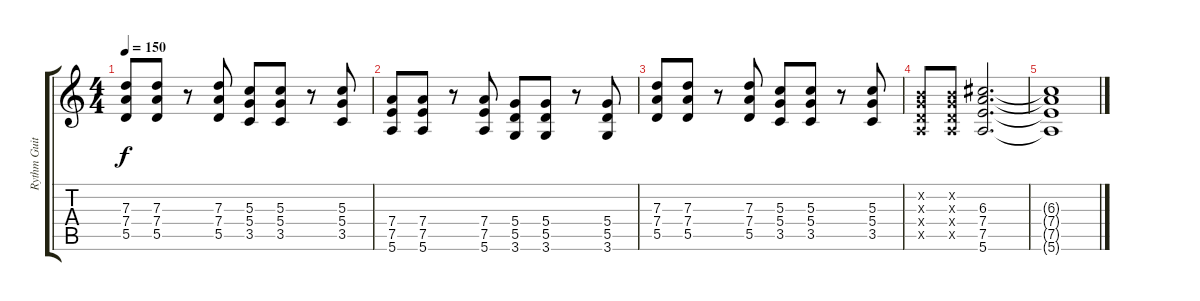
\track ("Rythm Guitar" "Rythm Guit") {instrument distortionguitar}
\staff {score tabs}
\tuning (E4 B3 G3 D3 A2 E2) {hide}
\ts (4 4)
\tempo 150
\clef g2
\ks c
(7.3 7.4 5.5).8{dy f} (7.3 7.4 5.5).8 r.8 (7.3 7.4 5.5).8 (5.3 5.4 3.5).8 (5.3 5.4 3.5).8 r.8 (5.3 5.4 3.5).8 |
(7.4 7.5 5.6).8 (7.4 7.5 5.6).8 r.8 (7.4 7.5 5.6).8 (5.4 5.5 3.6).8 (5.4 5.5 3.6).8 r.8 (5.4 5.5 3.6).8 |
(7.3 7.4 5.5).8 (7.3 7.4 5.5).8 r.8 (7.3 7.4 5.5).8 (5.3 5.4 3.5).8 (5.3 5.4 3.5).8 r.8 (5.3 5.4 3.5).8 |
(0.2{x} 0.3{x} 0.4{x} 0.5{x}).8 (0.2{x} 0.3{x} 0.4{x} 0.5{x}).8 (6.3 7.4 7.5 5.6).2{d} |
(6.3{t} 7.4{t} 7.5{t} 5.6{t}).1
